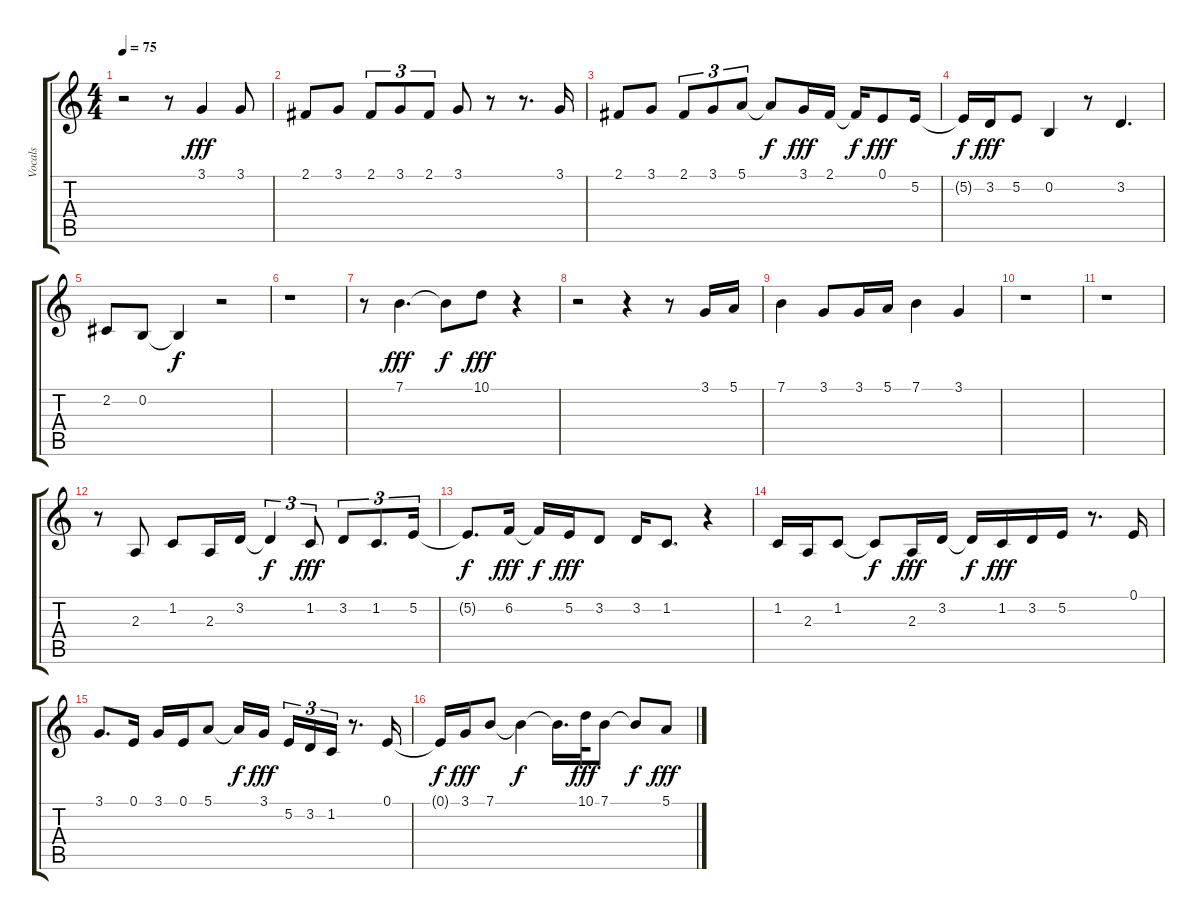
\track ("Vocals" "Vocals") {instrument lead6voice}
\staff {score tabs}
\tuning (E4 B3 G3 D3 A2 E2) {hide}
\ts (4 4)
\tempo 75
\clef g2
\ks c
r.2{dy fff} r.8 3.1.4 3.1.8 |
2.1.8 3.1.8 2.1.8{tu (3 2)} 3.1.8{tu (3 2)} 2.1.8{tu (3 2)} 3.1.8 r.8 r.8{d} 3.1.16 |
2.1.8 3.1.8 2.1.8{tu (3 2)} 3.1.8{tu (3 2)} 5.1.8{tu (3 2)} 5.1{t}.8{dy f} 3.1.16{dy fff} 2.1.16 2.1{t}.16{dy f} 0.1.8{dy fff} 5.2.16 |
5.2{t}.16{dy f} 3.2.16{dy fff} 5.2.8 0.2.4 r.8 3.2.4{d} |
2.2.8 0.2.8 0.2{t}.4{dy f} r.2 |
r.1 |
r.8 7.1.4{d dy fff} 7.1{t}.8{dy f} 10.1.8{dy fff} r.4 |
r.2 r.4 r.8 3.1.16 5.1.16 |
7.1.4 3.1.8 3.1.16 5.1.16 7.1.4 3.1.4 |
r.1 |
r.1 |
r.8 2.3.8 1.2.8 2.3.16 3.2.16 3.2{t}.4{tu (3 2) dy f} 1.2.8{tu (3 2) dy fff} 3.2.8{tu (3 2)} 1.2.8{d tu (3 2)} 5.2.16{tu (3 2)} |
5.2{t}.8{d dy f} 6.2.16{dy fff} 6.2{t}.16{dy f} 5.2.16{dy fff} 3.2.8 3.2.16 1.2.8{d} r.4 |
1.2.16 2.3.16 1.2.8 1.2{t}.8{dy f} 2.3.16{dy fff} 3.2.16 3.2{t}.16{dy f} 1.2.16{dy fff} 3.2.16 5.2.16 r.8{d} 0.1.16 |
3.1.8{d} 0.1.16 3.1.16 0.1.16 5.1.8 5.1{t}.16{dy f} 3.1.16{dy fff} 5.2.16{tu (3 2)} 3.2.16{tu (3 2)} 1.2.16{tu (3 2)} r.8{d} 0.1.16 |
0.1{t}.16{dy f} 3.1.16{dy fff} 7.1.8 7.1{t}.4{dy f} 7.1{t}.16{d} 10.1.32{dy fff} 7.1.8 7.1{t}.8{dy f} 5.1.8{dy fff}
